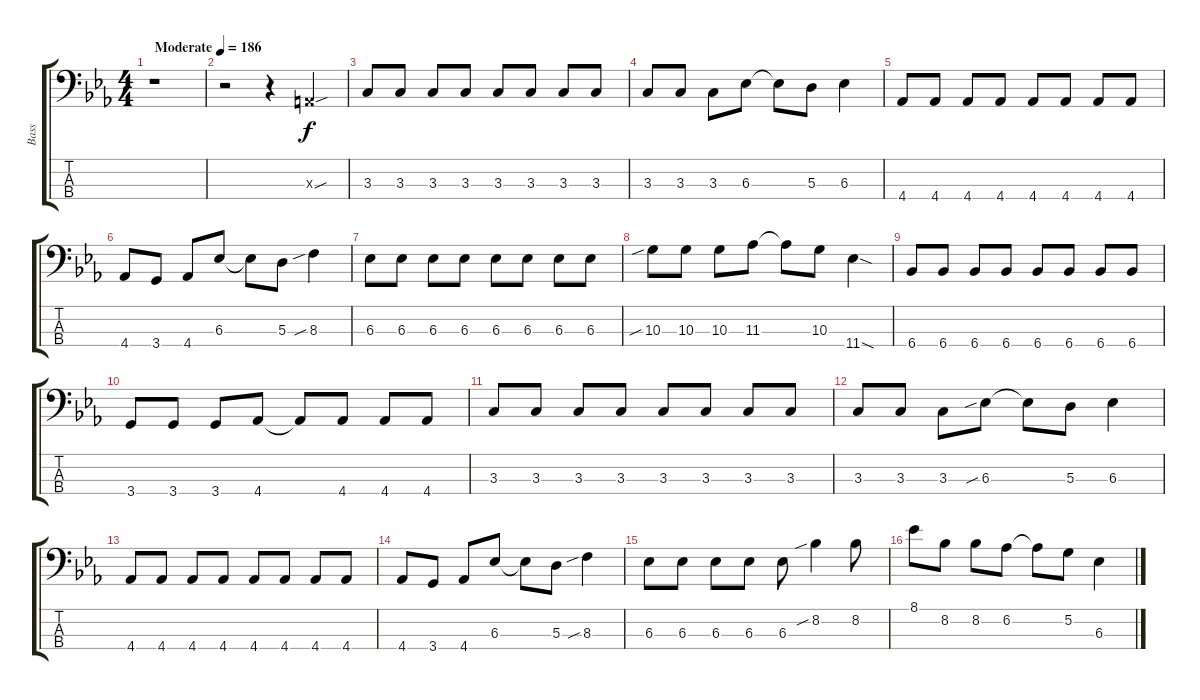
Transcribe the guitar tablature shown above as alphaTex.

\track ("Bass" "Bass") {instrument electricbasspick}
\staff {score tabs}
\tuning (G2 D2 A1 E1) {hide}
\ts (4 4)
\tempo (186 "Moderate")
\clef f4
\ks eb
r.1{dy f instrument electricbasspick} |
r.2 r.4 0.3{sou x}.4 |
3.3.8 3.3.8 3.3.8 3.3.8 3.3.8 3.3.8 3.3.8 3.3.8 |
3.3.8 3.3.8 3.3.8 6.3.8 6.3{t}.8 5.3.8 6.3.4 |
4.4.8 4.4.8 4.4.8 4.4.8 4.4.8 4.4.8 4.4.8 4.4.8 |
4.4.8 3.4.8 4.4.8 6.3.8 6.3{t}.8 5.3.8 8.3{sib}.4 |
6.3.8 6.3.8 6.3.8 6.3.8 6.3.8 6.3.8 6.3.8 6.3.8 |
10.3{sib}.8 10.3.8 10.3.8 11.3.8 11.3{t}.8 10.3.8 11.4{sod}.4 |
6.4.8 6.4.8 6.4.8 6.4.8 6.4.8 6.4.8 6.4.8 6.4.8 |
3.4.8 3.4.8 3.4.8 4.4.8 4.4{t}.8 4.4.8 4.4.8 4.4.8 |
3.3.8 3.3.8 3.3.8 3.3.8 3.3.8 3.3.8 3.3.8 3.3.8 |
3.3.8 3.3.8 3.3.8 6.3{sib}.8 6.3{t}.8 5.3.8 6.3.4 |
4.4.8 4.4.8 4.4.8 4.4.8 4.4.8 4.4.8 4.4.8 4.4.8 |
4.4.8 3.4.8 4.4.8 6.3.8 6.3{t}.8 5.3.8 8.3{sib}.4 |
6.3.8 6.3.8 6.3.8 6.3.8 6.3.8 8.2{sib}.4 8.2.8 |
8.1.8 8.2.8 8.2.8 6.2.8 6.2{t}.8 5.2.8 6.3.4
